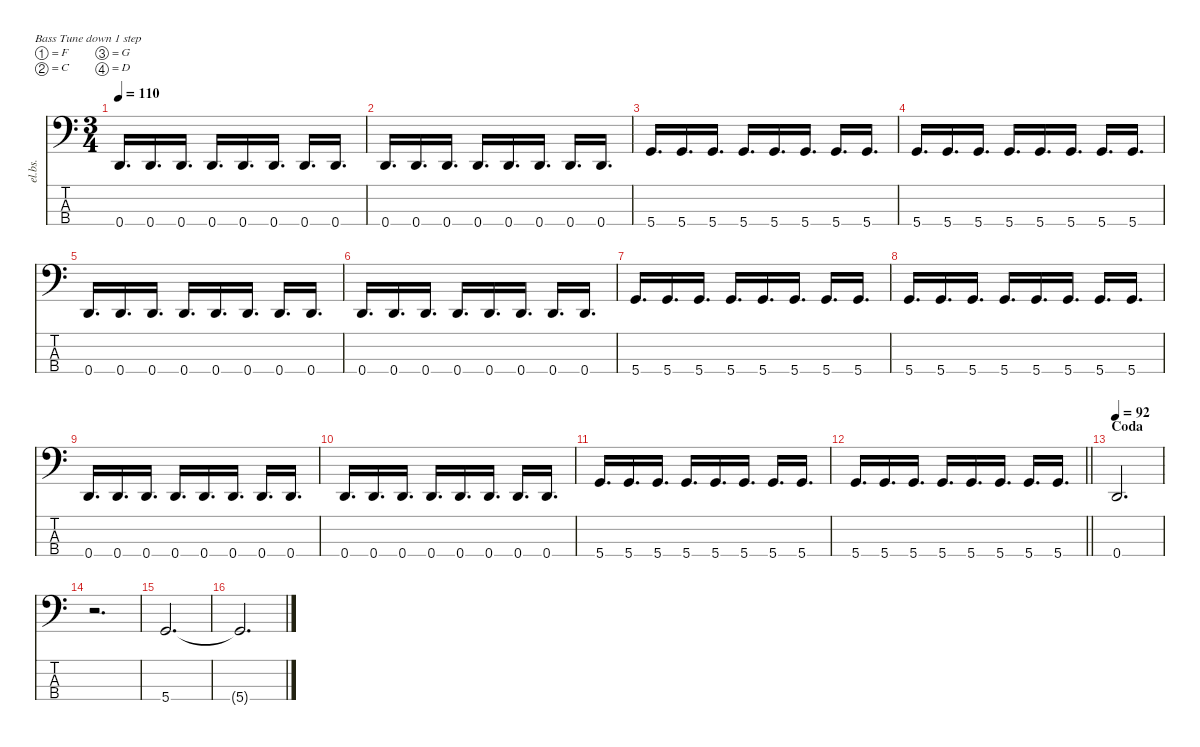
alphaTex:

\defaultSystemsLayout 4
\hideDynamics
\bracketExtendMode nobrackets
\otherSystemsTrackNameOrientation horizontal
\track ("Bass" "el.bs.") {instrument electricbassfinger}
\staff {score tabs}
\tuning (F2 C2 G1 D1)
\ts (3 4)
\tempo 110
\clef f4
\ks c
0.4.16{d dy f} 0.4.16{d} 0.4.16{d} 0.4.16{d} 0.4.16{d} 0.4.16{d} 0.4.16{d} 0.4.16{d} |
0.4.16{d} 0.4.16{d} 0.4.16{d} 0.4.16{d} 0.4.16{d} 0.4.16{d} 0.4.16{d} 0.4.16{d} |
5.4.16{d} 5.4.16{d} 5.4.16{d} 5.4.16{d} 5.4.16{d} 5.4.16{d} 5.4.16{d} 5.4.16{d} |
5.4.16{d} 5.4.16{d} 5.4.16{d} 5.4.16{d} 5.4.16{d} 5.4.16{d} 5.4.16{d} 5.4.16{d} |
0.4.16{d} 0.4.16{d} 0.4.16{d} 0.4.16{d} 0.4.16{d} 0.4.16{d} 0.4.16{d} 0.4.16{d} |
0.4.16{d} 0.4.16{d} 0.4.16{d} 0.4.16{d} 0.4.16{d} 0.4.16{d} 0.4.16{d} 0.4.16{d} |
5.4.16{d} 5.4.16{d} 5.4.16{d} 5.4.16{d} 5.4.16{d} 5.4.16{d} 5.4.16{d} 5.4.16{d} |
5.4.16{d} 5.4.16{d} 5.4.16{d} 5.4.16{d} 5.4.16{d} 5.4.16{d} 5.4.16{d} 5.4.16{d} |
0.4.16{d} 0.4.16{d} 0.4.16{d} 0.4.16{d} 0.4.16{d} 0.4.16{d} 0.4.16{d} 0.4.16{d} |
0.4.16{d} 0.4.16{d} 0.4.16{d} 0.4.16{d} 0.4.16{d} 0.4.16{d} 0.4.16{d} 0.4.16{d} |
5.4.16{d} 5.4.16{d} 5.4.16{d} 5.4.16{d} 5.4.16{d} 5.4.16{d} 5.4.16{d} 5.4.16{d} |
\barLineRight lightlight
5.4.16{d} 5.4.16{d} 5.4.16{d} 5.4.16{d} 5.4.16{d} 5.4.16{d} 5.4.16{d} 5.4.16{d} |
\section ("" "Coda")
\tempo 92
0.4.2{d} |
r.2{d} |
5.4.2{d} |
5.4{t}.2{d}
